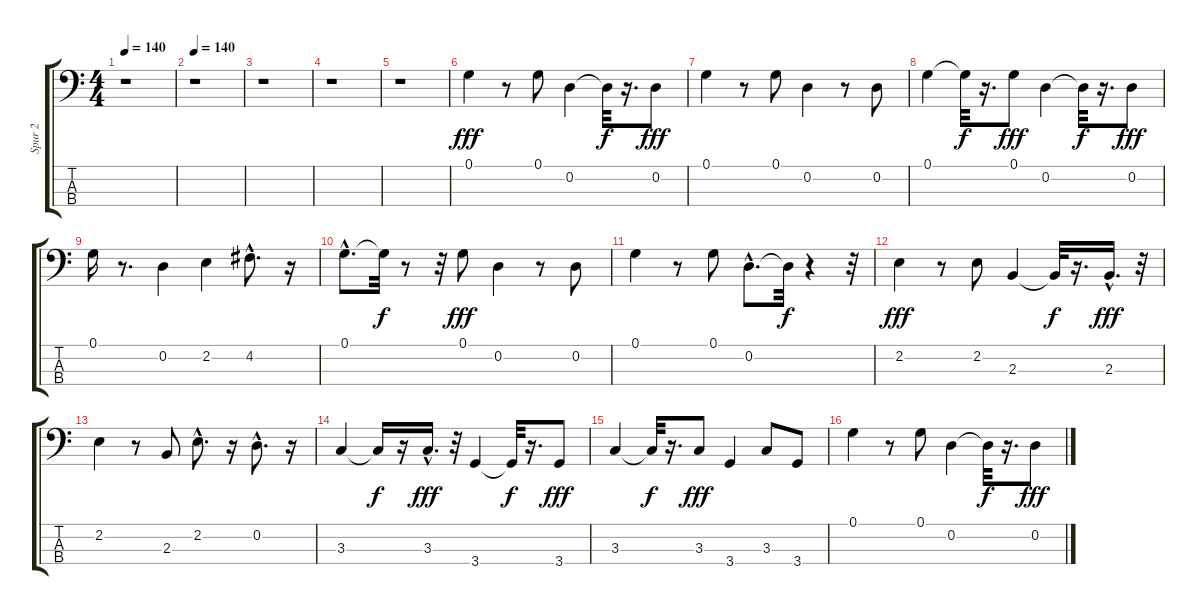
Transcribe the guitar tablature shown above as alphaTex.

\track ("Spur 2" "Spur 2") {instrument electricbasspick}
\staff {score tabs}
\tuning (G2 D2 A1 E1) {hide}
\ts (4 4)
\tempo 140
\clef f4
\ks c
r.1{dy fff instrument electricbasspick} |
\tempo 140
r.1 |
r.1 |
r.1 |
r.1 |
0.1.4 r.8 0.1.8 0.2.4 0.2{t}.32{dy f} r.16{d} 0.2.8{dy fff} |
0.1.4 r.8 0.1.8 0.2.4 r.8 0.2.8 |
0.1.4 0.1{t}.32{dy f} r.16{d} 0.1.8{dy fff} 0.2.4 0.2{t}.32{dy f} r.16{d} 0.2.8{dy fff} |
0.1.16 r.8{d} 0.2.4 2.2.4 4.2{hac}.8{d} r.16 |
0.1{hac}.8{d} 0.1{t}.32{dy f} r.8 r.32 0.1.8{dy fff} 0.2.4 r.8 0.2.8 |
0.1.4 r.8 0.1.8 0.2{hac}.8{d} 0.2{t}.32{dy f} r.4 r.32 |
2.2.4{dy fff} r.8 2.2.8 2.3.4 2.3{t}.32{dy f} r.16{d} 2.3{hac}.16{d dy fff} r.32 |
2.2.4 r.8 2.3.8 2.2{hac}.8{d} r.16 0.2{hac}.8{d} r.16 |
3.3.4 3.3{t}.16{dy f} r.16 3.3{hac}.16{d dy fff} r.32 3.4.4 3.4{t}.32{dy f} r.16{d} 3.4.8{dy fff} |
3.3.4 3.3{t}.32{dy f} r.16{d} 3.3.8{dy fff} 3.4.4 3.3.8 3.4.8 |
0.1.4 r.8 0.1.8 0.2.4 0.2{t}.32{dy f} r.16{d} 0.2.8{dy fff}
